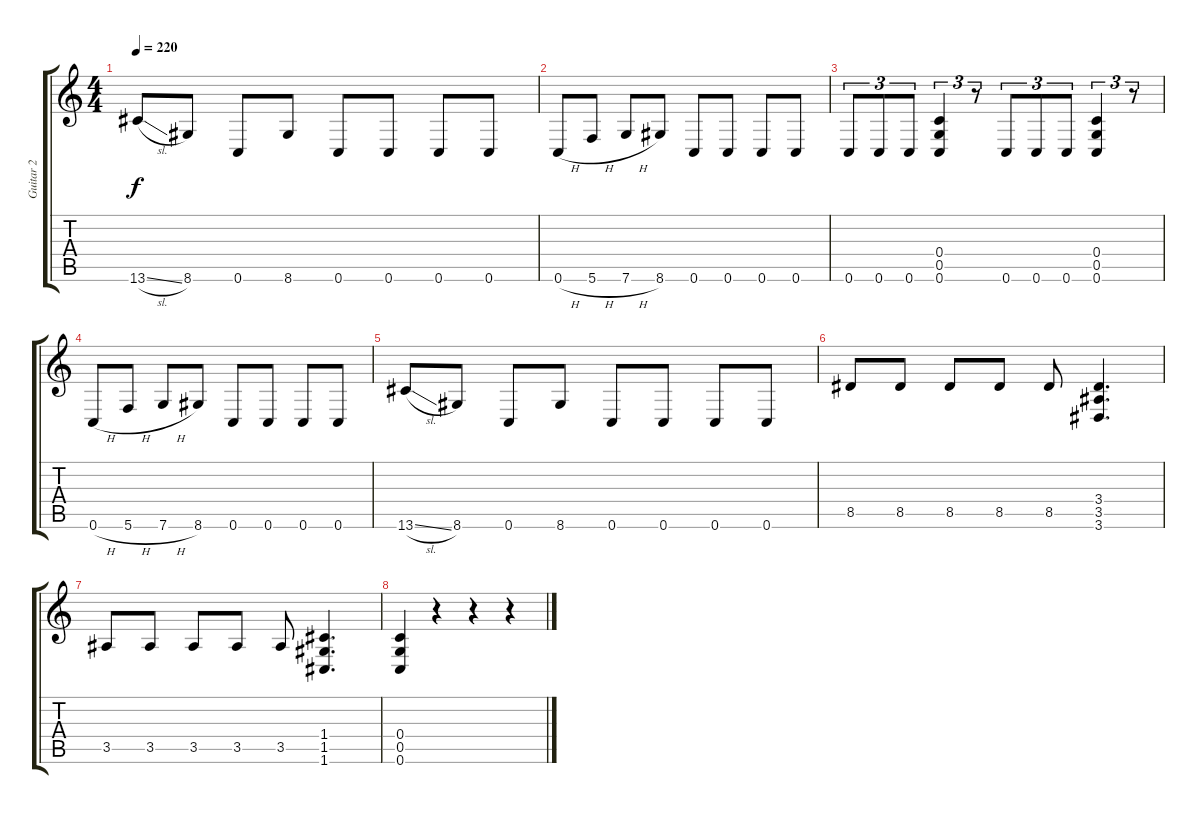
\track ("Guitar 2" "Guitar 2") {instrument distortionguitar}
\staff {score tabs}
\tuning (D4 A3 F3 C3 G2 C2) {hide}
\ts (4 4)
\tempo 220
\clef g2
\ks c
13.6{sl}.8{dy f} 8.6.8 0.6.8 8.6.8 0.6.8 0.6.8 0.6.8 0.6.8 |
0.6{h}.8 5.6{h}.8 7.6{h}.8 8.6.8 0.6.8 0.6.8 0.6.8 0.6.8 |
0.6.8{tu (3 2)} 0.6.8{tu (3 2)} 0.6.8{tu (3 2)} (0.4 0.5 0.6).4{tu (3 2)} r.8{tu (3 2)} 0.6.8{tu (3 2)} 0.6.8{tu (3 2)} 0.6.8{tu (3 2)} (0.4 0.5 0.6).4{tu (3 2)} r.8{tu (3 2)} |
0.6{h}.8 5.6{h}.8 7.6{h}.8 8.6.8 0.6.8 0.6.8 0.6.8 0.6.8 |
13.6{sl}.8 8.6.8 0.6.8 8.6.8 0.6.8 0.6.8 0.6.8 0.6.8 |
8.5.8 8.5.8 8.5.8 8.5.8 8.5.8 (3.4 3.5 3.6).4{d} |
3.5.8 3.5.8 3.5.8 3.5.8 3.5.8 (1.4 1.5 1.6).4{d} |
(0.4 0.5 0.6).4 r.4 r.4 r.4
